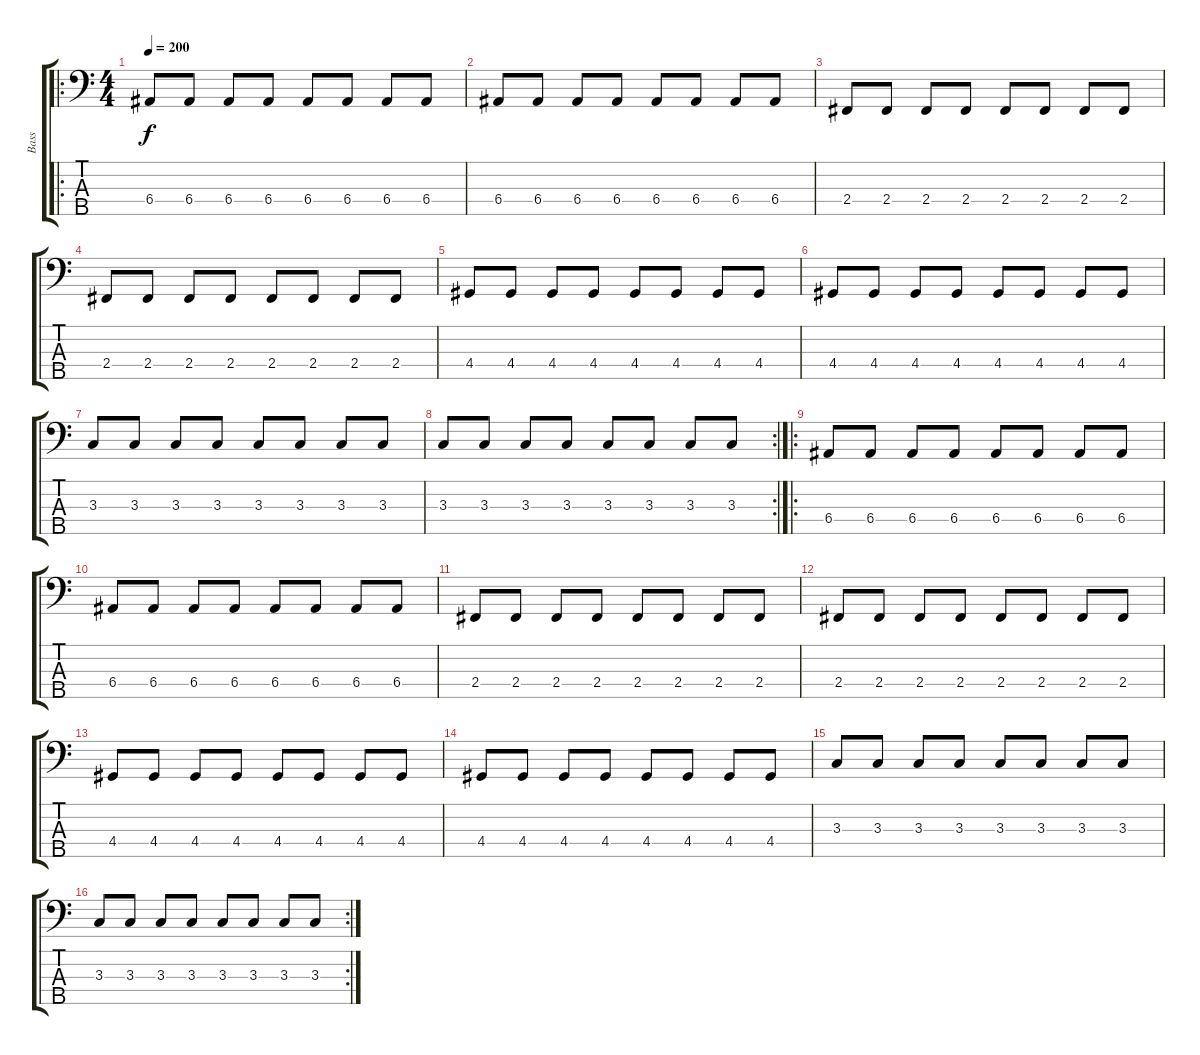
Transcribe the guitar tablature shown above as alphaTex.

\track ("Bass" "Bass") {instrument electricbassfinger}
\staff {score tabs}
\tuning (G2 D2 A1 E1 B0) {hide}
\ro
\ts (4 4)
\tempo 200
\clef f4
\ks c
6.4.8{dy f} 6.4.8 6.4.8 6.4.8 6.4.8 6.4.8 6.4.8 6.4.8 |
6.4.8 6.4.8 6.4.8 6.4.8 6.4.8 6.4.8 6.4.8 6.4.8 |
2.4.8 2.4.8 2.4.8 2.4.8 2.4.8 2.4.8 2.4.8 2.4.8 |
2.4.8 2.4.8 2.4.8 2.4.8 2.4.8 2.4.8 2.4.8 2.4.8 |
4.4.8 4.4.8 4.4.8 4.4.8 4.4.8 4.4.8 4.4.8 4.4.8 |
4.4.8 4.4.8 4.4.8 4.4.8 4.4.8 4.4.8 4.4.8 4.4.8 |
3.3.8 3.3.8 3.3.8 3.3.8 3.3.8 3.3.8 3.3.8 3.3.8 |
\rc 2
3.3.8 3.3.8 3.3.8 3.3.8 3.3.8 3.3.8 3.3.8 3.3.8 |
\ro
6.4.8 6.4.8 6.4.8 6.4.8 6.4.8 6.4.8 6.4.8 6.4.8 |
6.4.8 6.4.8 6.4.8 6.4.8 6.4.8 6.4.8 6.4.8 6.4.8 |
2.4.8 2.4.8 2.4.8 2.4.8 2.4.8 2.4.8 2.4.8 2.4.8 |
2.4.8 2.4.8 2.4.8 2.4.8 2.4.8 2.4.8 2.4.8 2.4.8 |
4.4.8 4.4.8 4.4.8 4.4.8 4.4.8 4.4.8 4.4.8 4.4.8 |
4.4.8 4.4.8 4.4.8 4.4.8 4.4.8 4.4.8 4.4.8 4.4.8 |
3.3.8 3.3.8 3.3.8 3.3.8 3.3.8 3.3.8 3.3.8 3.3.8 |
\rc 2
3.3.8 3.3.8 3.3.8 3.3.8 3.3.8 3.3.8 3.3.8 3.3.8
